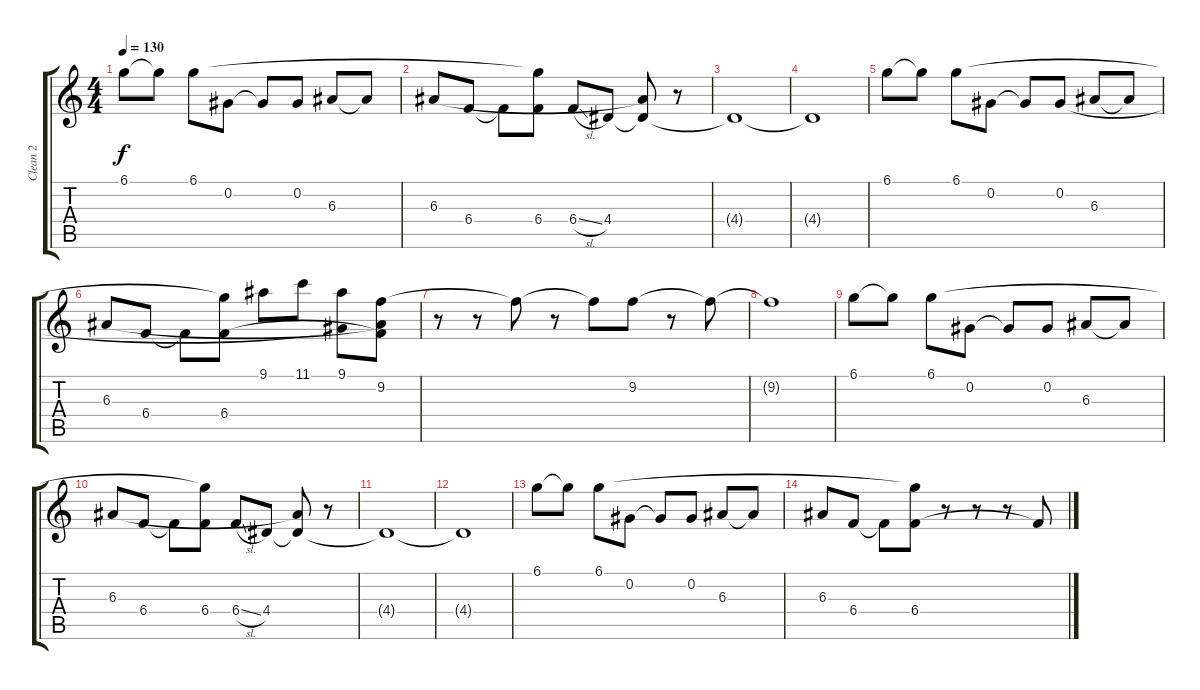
\track ("Clean 2" "Clean 2") {instrument electricguitarjazz bank 98}
\staff {score tabs}
\tuning (Db4 Ab3 E3 B2 Gb2 B1) {hide}
\ts (4 4)
\tempo 130
\clef g2
\ks c
6.1.8{dy f} 6.1{t}.8 6.1.8 0.2.8 0.2{t}.8 0.2.8 6.3.8 6.3{t}.8 |
6.3.8 6.4.8 6.4{t}.8 (6.1{t} 6.4).8 6.4{sl}.8 4.4.8 (6.3{t} 4.4{t}).8 r.8 |
4.4{t}.1 |
4.4{t}.1 |
6.1.8 6.1{t}.8 6.1.8 0.2.8 0.2{t}.8 0.2.8 6.3.8 6.3{t}.8 |
6.3.8 6.4.8 6.4{t}.8 (6.1{t} 6.4).8 9.1.8 11.1.8 (9.1 0.2{t}).8 (9.2 6.3{t} 6.4{t}).8 |
r.8 r.8 9.2{t}.8 r.8 9.2{t}.8 9.2.8 r.8 9.2{t}.8 |
9.2{t}.1 |
6.1.8 6.1{t}.8 6.1.8 0.2.8 0.2{t}.8 0.2.8 6.3.8 6.3{t}.8 |
6.3.8 6.4.8 6.4{t}.8 (6.1{t} 6.4).8 6.4{sl}.8 4.4.8 (6.3{t} 4.4{t}).8 r.8 |
4.4{t}.1 |
4.4{t}.1 |
6.1.8 6.1{t}.8 6.1.8 0.2.8 0.2{t}.8 0.2.8 6.3.8 6.3{t}.8 |
6.3.8 6.4.8 6.4{t}.8 (6.1{t} 6.4).8 r.8 r.8 r.8 6.4{t}.8
